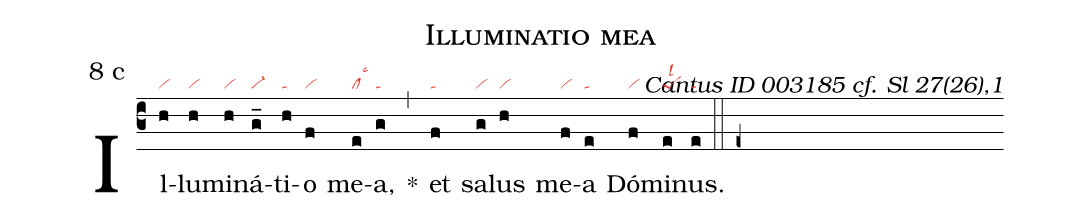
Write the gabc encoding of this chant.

name: Illuminatio mea;
mode: 8;
mode-differentia: c;
commentary: Cantus ID 003185 cf. Sl 27(26),1;
nabc-lines: 1;
%%
(c3)

Il(h|vi)lu(h|vi)mi(h|vi)ná(g_|vi-)ti(h|ta)o(f|vi) me(e|cllsc3)a,(g|ta) *(,) et(f|ta) sa(g|vi)lus(h|vi) me(f|vi)a(e|ta) Dó(f|vi)mi(e|peSlsl2)nus.(e|ta)

(::)

(e+)
